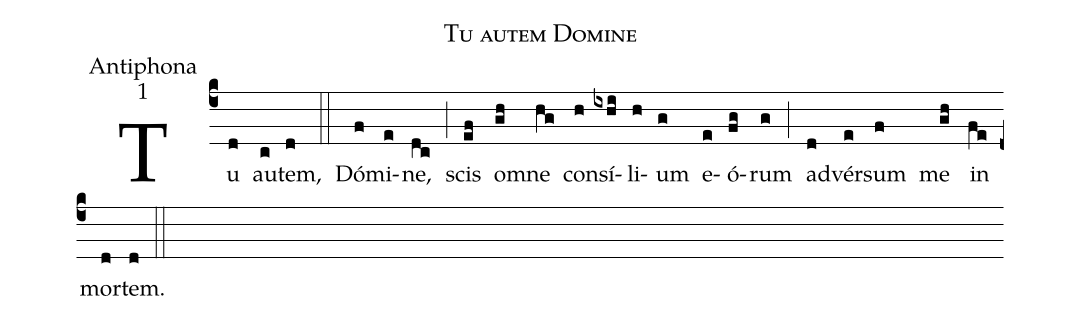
name:Tu autem Domine;
office-part:Antiphona;
mode:1;
%%
(c4) Tu(d) au(c)tem,(d) (::)
Dó(f)mi(e)ne,(dc) (;) scis(ef) om(gh)ne(hg) con(h)sí(ixhi)li(h)um(g) e(e)ó(fg)rum(g) (;) ad(d)vér(e)sum(f) me(gh) in(fe) mor(d)tem.(d) (::)
